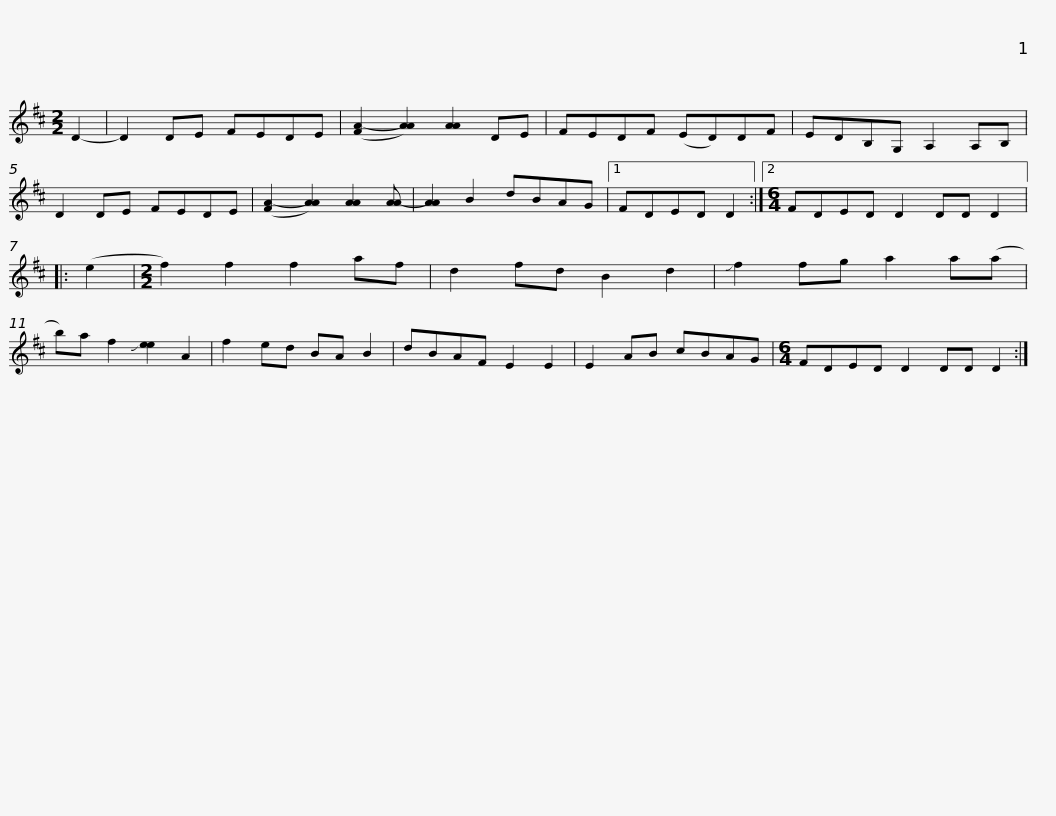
X:1
L:1/8
M:2/2
I:linebreak $
K:D
V:1 treble
V:1
 D2- | D2 DE FEDE | ([FA-]2 [AA]2) [AA]2 DE | FEDF (ED)DF | EDB,G, A,2 A,B, | %5
 D2 DE FEDE |$ ([FA-]2 [AA]2) [AA]2 [AA-] | [AA]2 B2 dBAG |1 FDED D2 :|2[M:6/4] FDED D2 DD D2 |: %10
 (e2 |[M:2/2] f2) f2 f2 af | d2 fd B2 d2 |$ !slide!f2 fg a2 a(a | b)a f2 !slide![ee]2 A2 | %15
 f2 ed BA B2 | dBAF E2 E2 | E2 AB cBAG |[M:6/4] FDED D2 DD D2 :| %19
